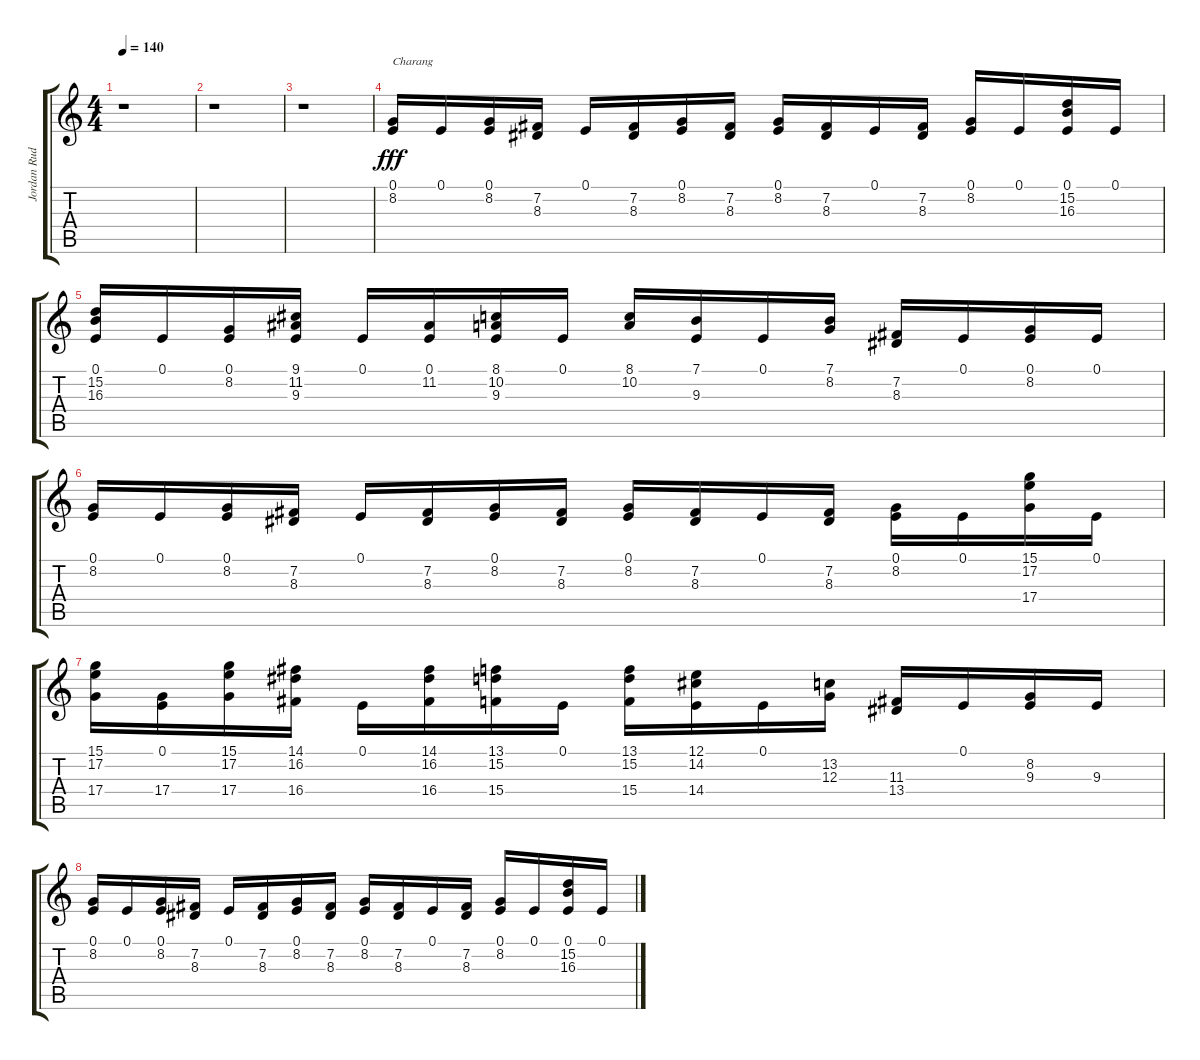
\track ("Jordan Rudess - Keyboard" "Jordan Rud") {instrument acousticgrandpiano}
\staff {score tabs}
\tuning (E4 B3 G3 D3 A2 E2) {hide}
\ts (4 4)
\tempo 140
\clef g2
\ks c
r.1{dy fff} |
r.1 |
r.1 |
(0.1 8.2).16{txt "Charang" instrument lead5charang} 0.1.16 (0.1 8.2).16 (7.2 8.3).16 0.1.16 (7.2 8.3).16 (0.1 8.2).16 (7.2 8.3).16 (0.1 8.2).16 (7.2 8.3).16 0.1.16 (7.2 8.3).16 (0.1 8.2).16 0.1.16 (0.1 15.2 16.3).16 0.1.16 |
(0.1 15.2 16.3).16 0.1.16 (0.1 8.2).16 (9.1 11.2 9.3).16 0.1.16 (0.1 11.2).16 (8.1 10.2 9.3).16 0.1.16 (8.1 10.2).16 (7.1 9.3).16 0.1.16 (7.1 8.2).16 (7.2 8.3).16 0.1.16 (0.1 8.2).16 0.1.16 |
(0.1 8.2).16 0.1.16 (0.1 8.2).16 (7.2 8.3).16 0.1.16 (7.2 8.3).16 (0.1 8.2).16 (7.2 8.3).16 (0.1 8.2).16 (7.2 8.3).16 0.1.16 (7.2 8.3).16 (0.1 8.2).16 0.1.16 (15.1 17.2 17.4).16 0.1.16 |
(15.1 17.2 17.4).16 (0.1 17.4).16 (15.1 17.2 17.4).16 (14.1 16.2 16.4).16 0.1.16 (14.1 16.2 16.4).16 (13.1 15.2 15.4).16 0.1.16 (13.1 15.2 15.4).16 (12.1 14.2 14.4).16 0.1.16 (13.2 12.3).16 (11.3 13.4).16 0.1.16 (8.2 9.3).16 9.3.16 |
(0.1 8.2).16 0.1.16 (0.1 8.2).16 (7.2 8.3).16 0.1.16 (7.2 8.3).16 (0.1 8.2).16 (7.2 8.3).16 (0.1 8.2).16 (7.2 8.3).16 0.1.16 (7.2 8.3).16 (0.1 8.2).16 0.1.16 (0.1 15.2 16.3).16 0.1.16
